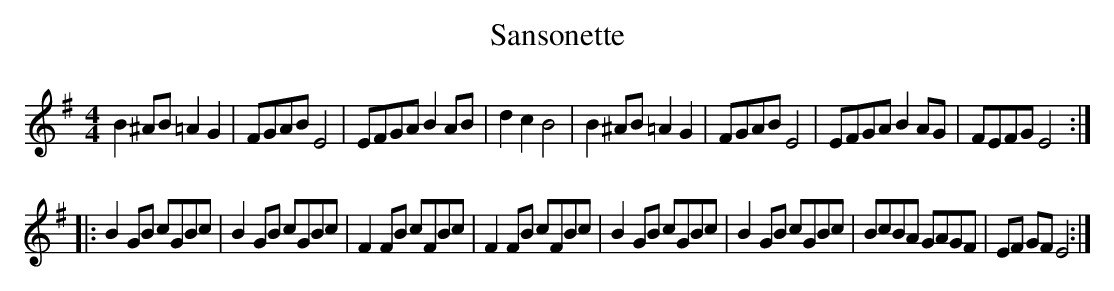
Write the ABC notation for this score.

X:1
T:Sansonette
M:4/4
L:1/8
K:Em
B2^AB=A2G2|FGAB E4|EFGA B2AB|d2c2B4|\
B2^AB=A2G2|FGAB E4|EFGA B2AG|FEFG E4 ::
B2GB cGBc|B2GB cGBc|F2FB cFBc|F2FB cFBc|\
B2GB cGBc|B2GB cGBc|BcBA GAGF|EF GF E4:|
